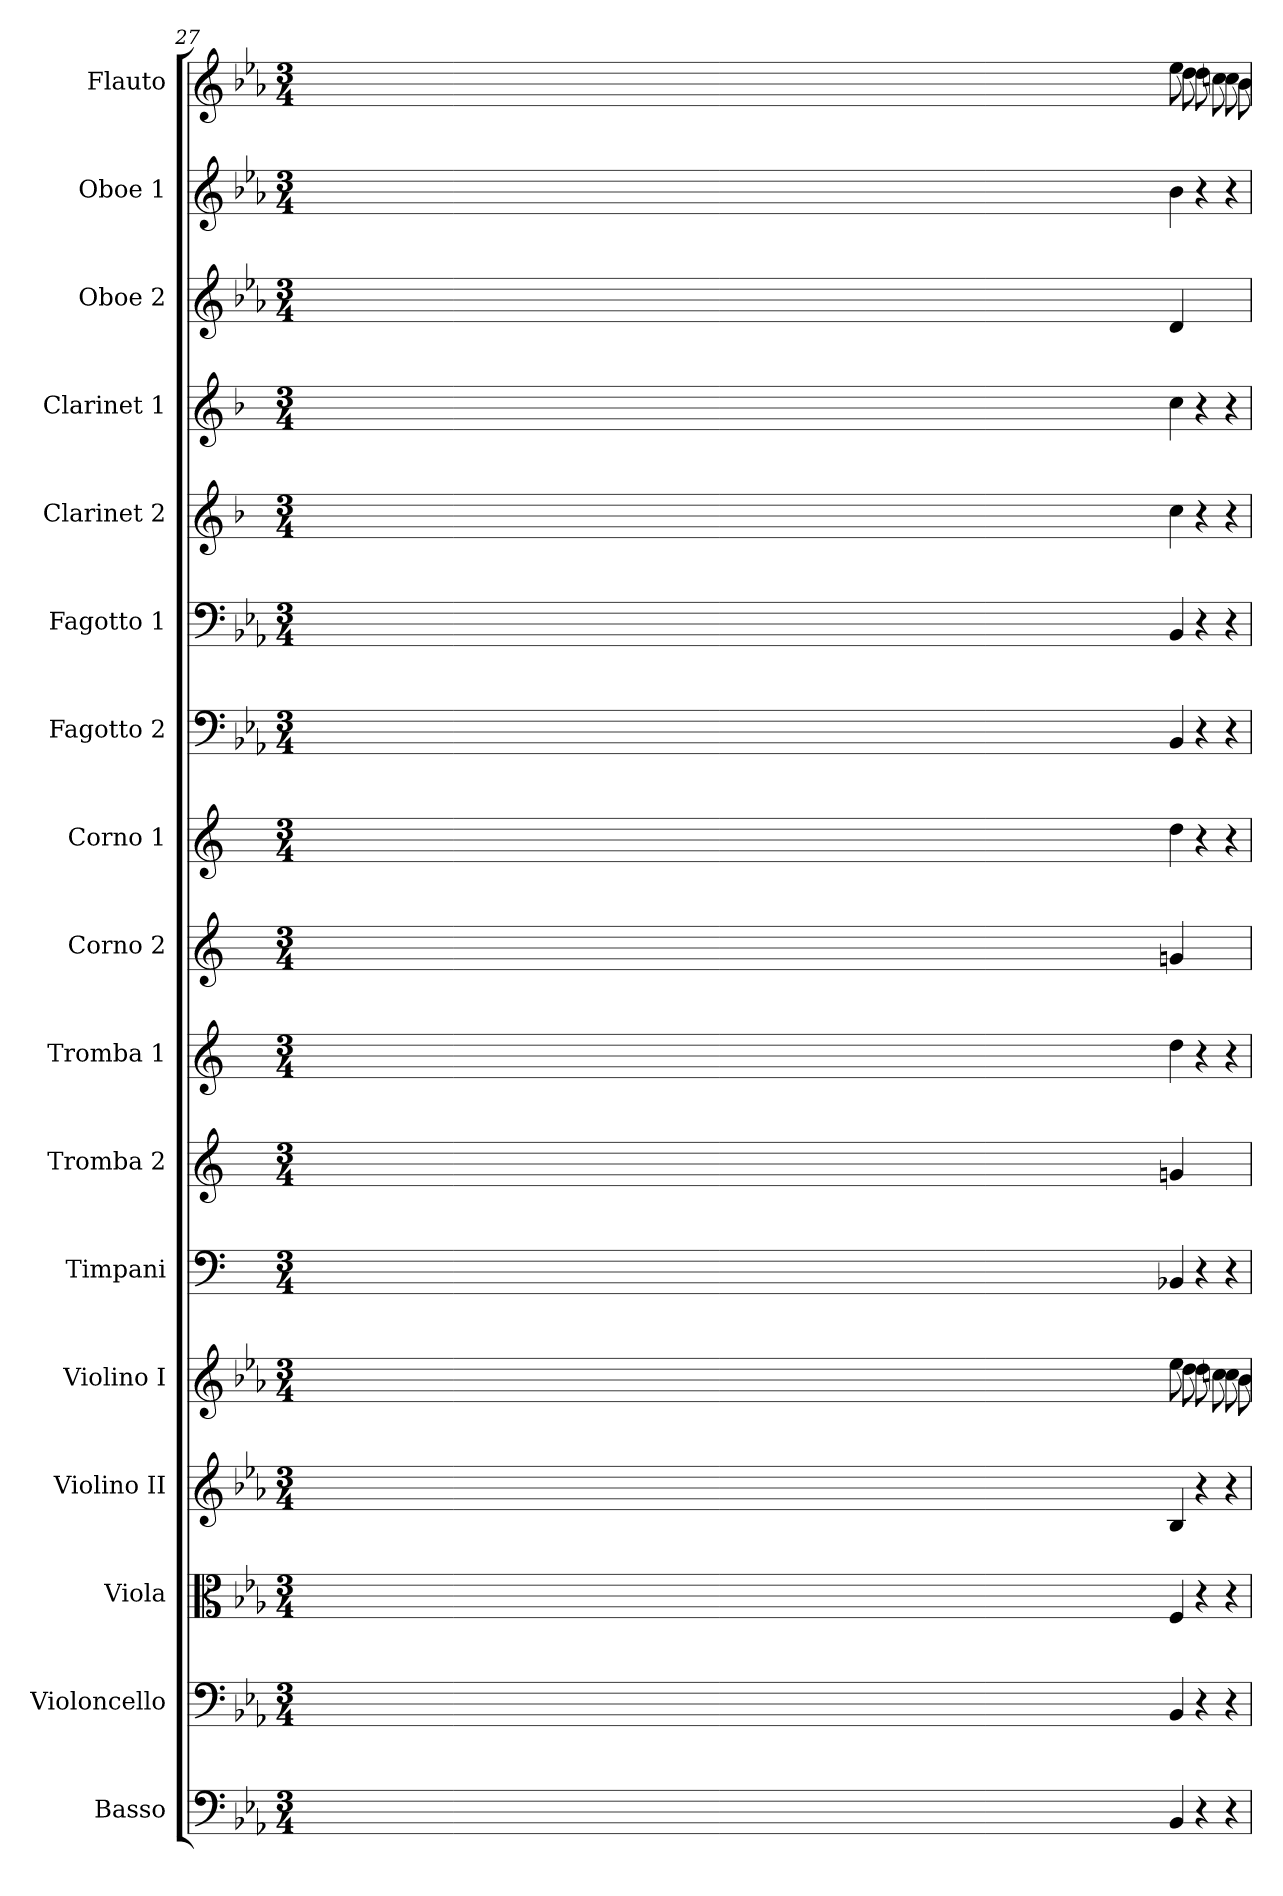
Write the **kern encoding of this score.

**kern	**kern	**kern	**kern	**kern	**kern	**kern	**kern	**kern	**kern	**kern	**kern	**kern	**kern	**kern	**kern	**kern
*part17	*part16	*part15	*part14	*part13	*part12	*part11	*part10	*part9	*part8	*part7	*part6	*part5	*part4	*part3	*part2	*part1
*staff17	*staff16	*staff15	*staff14	*staff13	*staff12	*staff11	*staff10	*staff9	*staff8	*staff7	*staff6	*staff5	*staff4	*staff3	*staff2	*staff1
*I"Basso	*I"Violoncello	*I"Viola	*I"Violino II	*I"Violino I	*I"Timpani	*I"Tromba 2	*I"Tromba 1	*I"Corno 2	*I"Corno 1	*I"Fagotto 2	*I"Fagotto 1	*I"Clarinet 2	*I"Clarinet 1	*I"Oboe 2	*I"Oboe 1	*I"Flauto
*	*I'Vc	*I'Vla	*I'Vln	*I'Vln	*	*	*	*	*	*	*	*I'Cl	*I'Cl	*I'Ob	*I'Ob	*I'Fl
*clefF4	*clefF4	*clefC3	*clefG2	*clefG2	*clefF4	*clefG2	*clefG2	*clefG2	*clefG2	*clefF4	*clefF4	*clefG2	*clefG2	*clefG2	*clefG2	*clefG2
*ITrd7c12	*	*	*	*	*	*ITrd-2c-3	*ITrd-2c-3	*ITrd5c9	*ITrd5c9	*	*	*ITrd1c2	*ITrd1c2	*	*	*
*k[b-e-a-]	*k[b-e-a-]	*k[b-e-a-]	*k[b-e-a-]	*k[b-e-a-]	*	*	*	*	*	*k[b-e-a-]	*k[b-e-a-]	*k[b-e-a-]	*k[b-e-a-]	*k[b-e-a-]	*k[b-e-a-]	*k[b-e-a-]
*M3/4	*M3/4	*M3/4	*M3/4	*M3/4	*M3/4	*M3/4	*M3/4	*M3/4	*M3/4	*M3/4	*M3/4	*M3/4	*M3/4	*M3/4	*M3/4	*M3/4
=27	=27	=27	=27	=27	=27	=27	=27	=27	=27	=27	=27	=27	=27	=27	=27	=27
1ryy	1ryy	1ryy	1ryy	1ryy	1ryy	1ryy	1ryy	1ryy	1ryy	1ryy	1ryy	1ryy	1ryy	1ryy	1ryy	1ryy
1ryy	1ryy	1ryy	1ryy	1ryy	1ryy	1ryy	1ryy	1ryy	1ryy	1ryy	1ryy	1ryy	1ryy	1ryy	1ryy	1ryy
1ryy	1ryy	1ryy	1ryy	1ryy	1ryy	1ryy	1ryy	1ryy	1ryy	1ryy	1ryy	1ryy	1ryy	1ryy	1ryy	1ryy
1ryy	1ryy	1ryy	1ryy	1ryy	1ryy	1ryy	1ryy	1ryy	1ryy	1ryy	1ryy	1ryy	1ryy	1ryy	1ryy	1ryy
1ryy	1ryy	1ryy	1ryy	1ryy	1ryy	1ryy	1ryy	1ryy	1ryy	1ryy	1ryy	1ryy	1ryy	1ryy	1ryy	1ryy
1ryy	1ryy	1ryy	1ryy	1ryy	1ryy	1ryy	1ryy	1ryy	1ryy	1ryy	1ryy	1ryy	1ryy	1ryy	1ryy	1ryy
1ryy	1ryy	1ryy	1ryy	1ryy	1ryy	1ryy	1ryy	1ryy	1ryy	1ryy	1ryy	1ryy	1ryy	1ryy	1ryy	1ryy
1ryy	1ryy	1ryy	1ryy	1ryy	1ryy	1ryy	1ryy	1ryy	1ryy	1ryy	1ryy	1ryy	1ryy	1ryy	1ryy	1ryy
1ryy	1ryy	1ryy	1ryy	1ryy	1ryy	1ryy	1ryy	1ryy	1ryy	1ryy	1ryy	1ryy	1ryy	1ryy	1ryy	1ryy
1ryy	1ryy	1ryy	1ryy	1ryy	1ryy	1ryy	1ryy	1ryy	1ryy	1ryy	1ryy	1ryy	1ryy	1ryy	1ryy	1ryy
1ryy	1ryy	1ryy	1ryy	1ryy	1ryy	1ryy	1ryy	1ryy	1ryy	1ryy	1ryy	1ryy	1ryy	1ryy	1ryy	1ryy
1ryy	1ryy	1ryy	1ryy	1ryy	1ryy	1ryy	1ryy	1ryy	1ryy	1ryy	1ryy	1ryy	1ryy	1ryy	1ryy	1ryy
1ryy	1ryy	1ryy	1ryy	1ryy	1ryy	1ryy	1ryy	1ryy	1ryy	1ryy	1ryy	1ryy	1ryy	1ryy	1ryy	1ryy
1ryy	1ryy	1ryy	1ryy	1ryy	1ryy	1ryy	1ryy	1ryy	1ryy	1ryy	1ryy	1ryy	1ryy	1ryy	1ryy	1ryy
1ryy	1ryy	1ryy	1ryy	1ryy	1ryy	1ryy	1ryy	1ryy	1ryy	1ryy	1ryy	1ryy	1ryy	1ryy	1ryy	1ryy
1ryy	1ryy	1ryy	1ryy	1ryy	1ryy	1ryy	1ryy	1ryy	1ryy	1ryy	1ryy	1ryy	1ryy	1ryy	1ryy	1ryy
1ryy	1ryy	1ryy	1ryy	1ryy	1ryy	1ryy	1ryy	1ryy	1ryy	1ryy	1ryy	1ryy	1ryy	1ryy	1ryy	1ryy
1ryy	1ryy	1ryy	1ryy	1ryy	1ryy	1ryy	1ryy	1ryy	1ryy	1ryy	1ryy	1ryy	1ryy	1ryy	1ryy	1ryy
2ryy	2ryy	2ryy	2ryy	2ryy	2ryy	2ryy	2ryy	2ryy	2ryy	2ryy	2ryy	2ryy	2ryy	2ryy	2ryy	2ryy
8.ryy	8.ryy	8.ryy	8.ryy	8.ryy	8.ryy	8.ryy	8.ryy	8.ryy	8.ryy	8.ryy	8.ryy	8.ryy	8.ryy	8.ryy	8.ryy	8.ryy
4BBB-	4BB-	4F	4B-	8ee-	4BB-X	4b-X	4ff	4B-X	4f	4BB-	4BB-	4b-	4b-	4d	4b-	8ee-
.	.	.	.	8dd	.	.	.	.	.	.	.	.	.	.	.	8dd
4r	4r	4r	4r	8dd	4r	4ryy	4r	4ryy	4r	4r	4r	4r	4r	4ryy	4r	8dd
.	.	.	.	8ccn	.	.	.	.	.	.	.	.	.	.	.	8ccn
4r	4r	4r	4r	8cc	4r	4ryy	4r	4ryy	4r	4r	4r	4r	4r	4ryy	4r	8cc
.	.	.	.	8b-	.	.	.	.	.	.	.	.	.	.	.	8b-
=	=	=	=	=	=	=	=	=	=	=	=	=	=	=	=	=
*-	*-	*-	*-	*-	*-	*-	*-	*-	*-	*-	*-	*-	*-	*-	*-	*-
